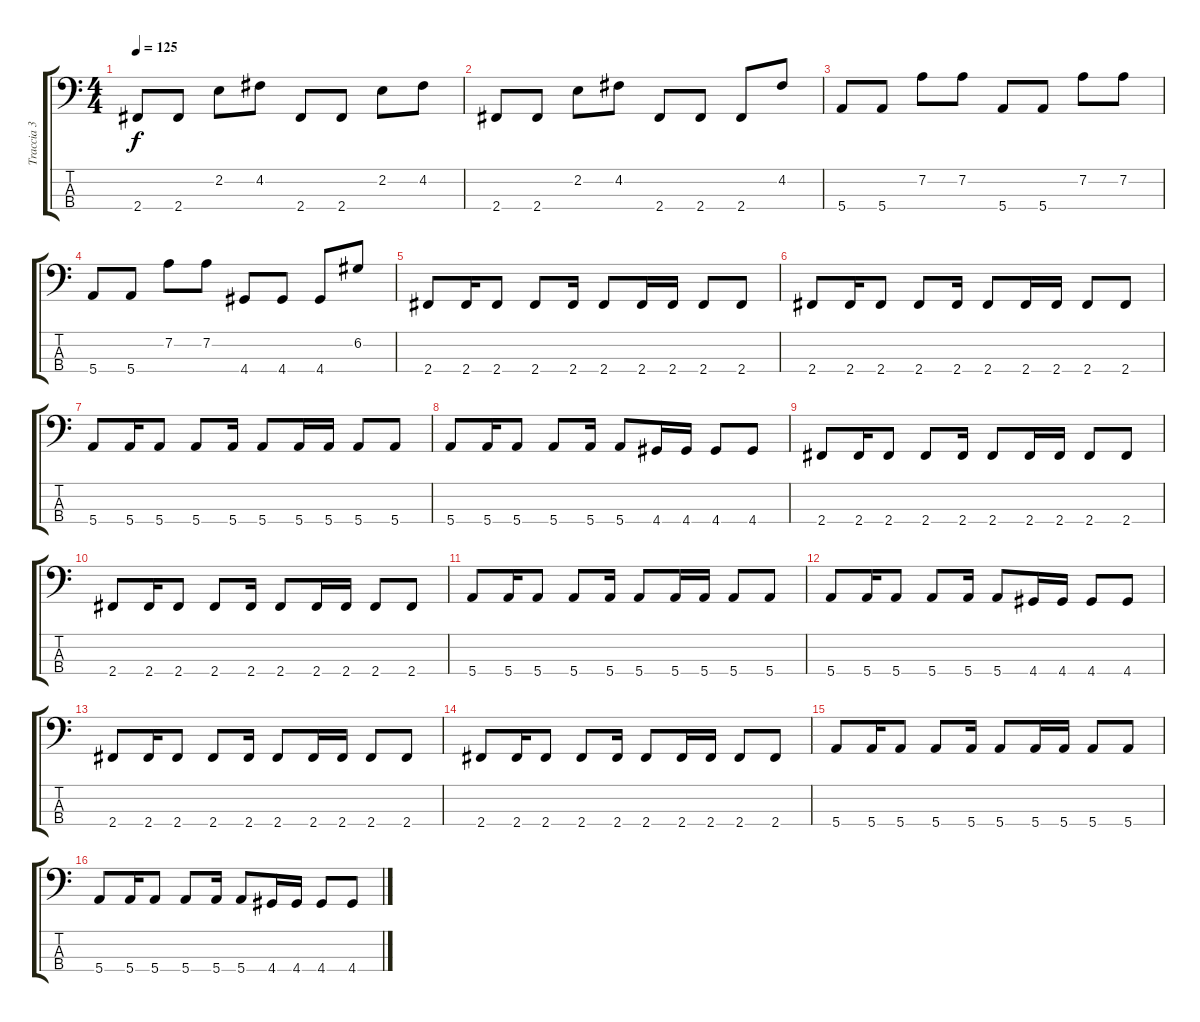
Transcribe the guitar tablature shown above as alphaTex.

\track ("Traccia 3" "Traccia 3") {instrument electricbasspick}
\staff {score tabs}
\tuning (G2 D2 A1 E1) {hide}
\ts (4 4)
\tempo 125
\clef f4
\ks c
2.4.8{dy f} 2.4.8 2.2.8 4.2.8 2.4.8 2.4.8 2.2.8 4.2.8 |
2.4.8 2.4.8 2.2.8 4.2.8 2.4.8 2.4.8 2.4.8 4.2.8 |
5.4.8 5.4.8 7.2.8 7.2.8 5.4.8 5.4.8 7.2.8 7.2.8 |
5.4.8 5.4.8 7.2.8 7.2.8 4.4.8 4.4.8 4.4.8 6.2.8 |
2.4.8 2.4.16 2.4.8 2.4.8 2.4.16 2.4.8 2.4.16 2.4.16 2.4.8 2.4.8 |
2.4.8 2.4.16 2.4.8 2.4.8 2.4.16 2.4.8 2.4.16 2.4.16 2.4.8 2.4.8 |
5.4.8 5.4.16 5.4.8 5.4.8 5.4.16 5.4.8 5.4.16 5.4.16 5.4.8 5.4.8 |
5.4.8 5.4.16 5.4.8 5.4.8 5.4.16 5.4.8 4.4.16 4.4.16 4.4.8 4.4.8 |
2.4.8 2.4.16 2.4.8 2.4.8 2.4.16 2.4.8 2.4.16 2.4.16 2.4.8 2.4.8 |
2.4.8 2.4.16 2.4.8 2.4.8 2.4.16 2.4.8 2.4.16 2.4.16 2.4.8 2.4.8 |
5.4.8 5.4.16 5.4.8 5.4.8 5.4.16 5.4.8 5.4.16 5.4.16 5.4.8 5.4.8 |
5.4.8 5.4.16 5.4.8 5.4.8 5.4.16 5.4.8 4.4.16 4.4.16 4.4.8 4.4.8 |
2.4.8 2.4.16 2.4.8 2.4.8 2.4.16 2.4.8 2.4.16 2.4.16 2.4.8 2.4.8 |
2.4.8 2.4.16 2.4.8 2.4.8 2.4.16 2.4.8 2.4.16 2.4.16 2.4.8 2.4.8 |
5.4.8 5.4.16 5.4.8 5.4.8 5.4.16 5.4.8 5.4.16 5.4.16 5.4.8 5.4.8 |
5.4.8 5.4.16 5.4.8 5.4.8 5.4.16 5.4.8 4.4.16 4.4.16 4.4.8 4.4.8
